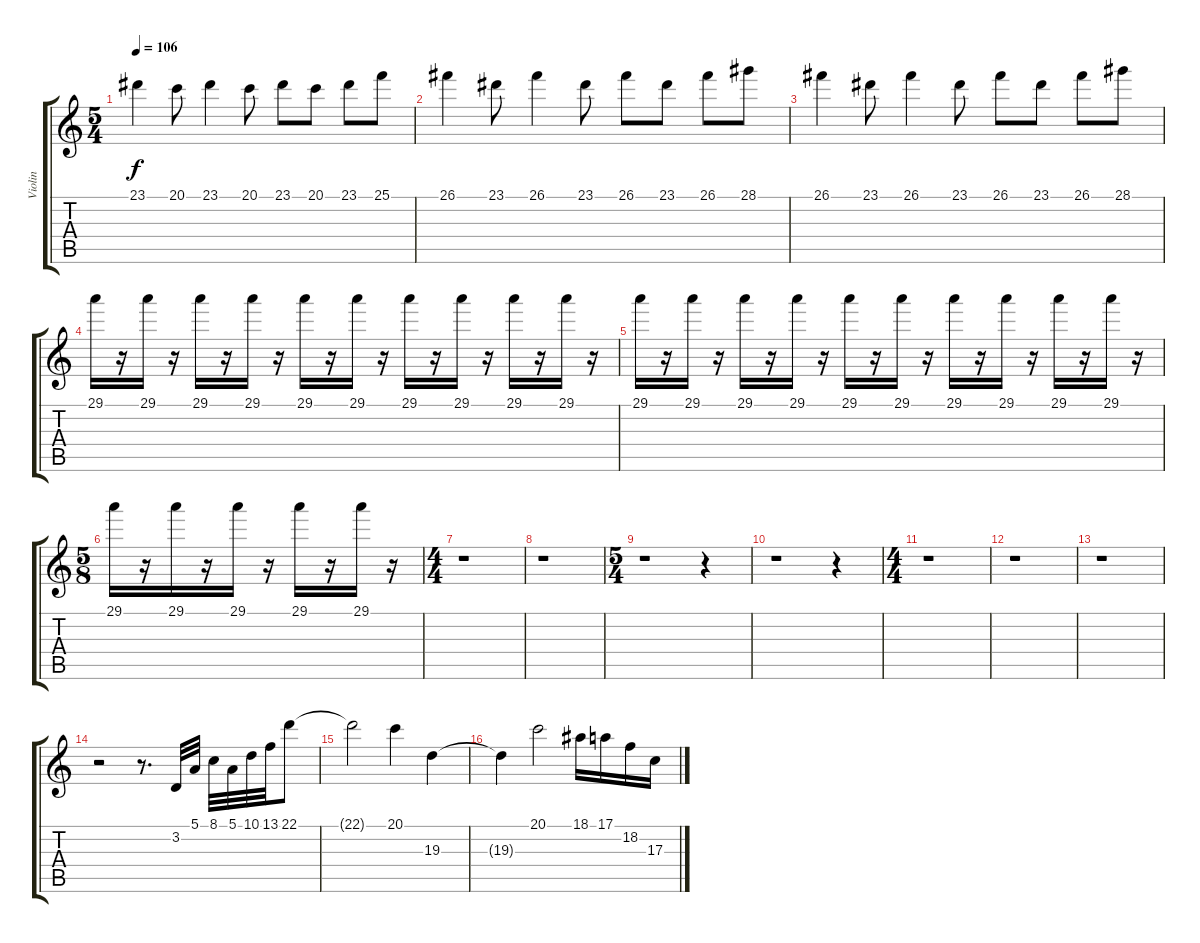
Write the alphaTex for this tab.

\track ("Violin" "Violin") {instrument synthstrings1}
\staff {score tabs}
\tuning (E4 B3 G3 D3 A2 E2) {hide}
\ts (5 4)
\tempo 106
\clef g2
\ks c
23.1.4{dy f} 20.1.8 23.1.4 20.1.8 23.1.8 20.1.8 23.1.8 25.1.8 |
26.1.4 23.1.8 26.1.4 23.1.8 26.1.8 23.1.8 26.1.8 28.1.8 |
26.1.4 23.1.8 26.1.4 23.1.8 26.1.8 23.1.8 26.1.8 28.1.8 |
29.1.16 r.16 29.1.16 r.16 29.1.16 r.16 29.1.16 r.16 29.1.16 r.16 29.1.16 r.16 29.1.16 r.16 29.1.16 r.16 29.1.16 r.16 29.1.16 r.16 |
29.1.16 r.16 29.1.16 r.16 29.1.16 r.16 29.1.16 r.16 29.1.16 r.16 29.1.16 r.16 29.1.16 r.16 29.1.16 r.16 29.1.16 r.16 29.1.16 r.16 |
\ts (5 8)
29.1.16 r.16 29.1.16 r.16 29.1.16 r.16 29.1.16 r.16 29.1.16 r.16 |
\ts (4 4)
r.1 |
r.1 |
\ts (5 4)
r.1 r.4 |
r.1 r.4 |
\ts (4 4)
r.1 |
r.1 |
r.1 |
r.2 r.8{d} 3.2.32 5.1.32 8.1.32 5.1.32 10.1.32 13.1.32 22.1.8 |
22.1{t}.2 20.1.4 19.3.4 |
19.3{t}.4 20.1.2 18.1.16 17.1.16 18.2.16 17.3.16
